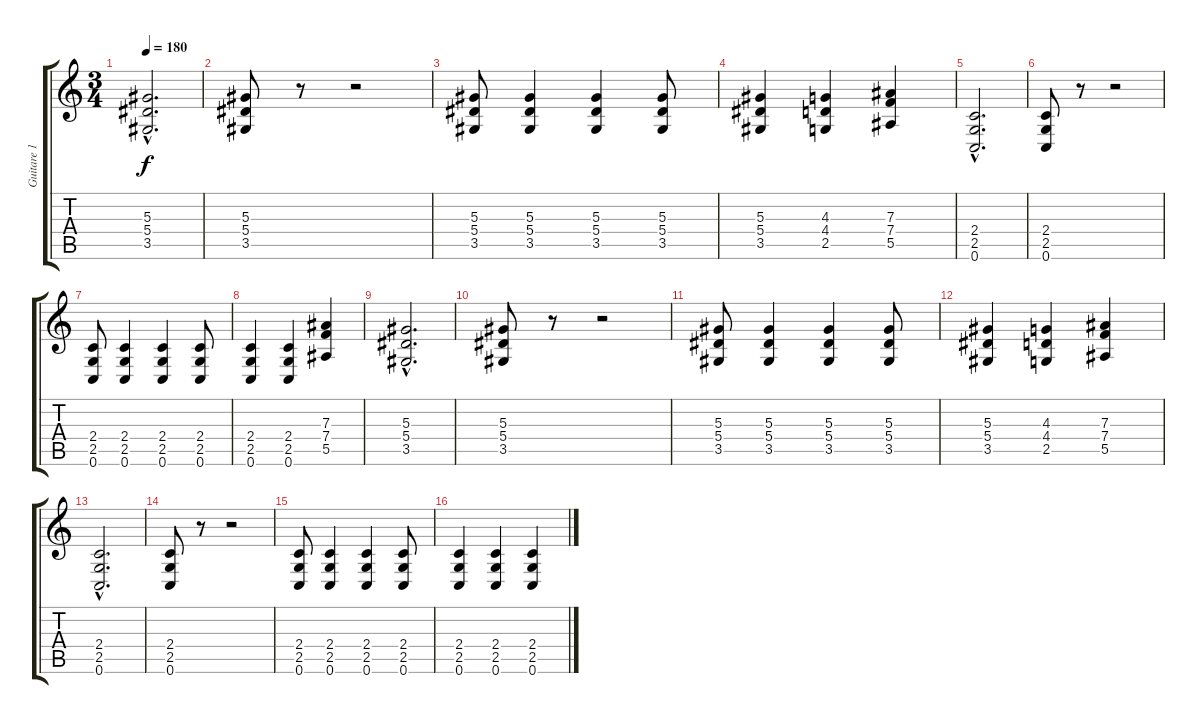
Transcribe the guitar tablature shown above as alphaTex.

\track ("Guitare 1" "Guitare 1") {instrument acousticguitarsteel}
\staff {score tabs}
\tuning (C4 G3 Eb3 Bb2 F2 C2) {hide}
\ts (3 4)
\tempo 180
\clef g2
\ks c
(5.3{hac} 5.4{hac} 3.5{hac}).2{d dy f} |
(5.3 5.4 3.5).8 r.8 r.2 |
(5.3 5.4 3.5).8 (5.3 5.4 3.5).4 (5.3 5.4 3.5).4 (5.3 5.4 3.5).8 |
(5.3 5.4 3.5).4 (4.3 4.4 2.5).4 (7.3 7.4 5.5).4 |
(2.4{hac} 2.5{hac} 0.6{hac}).2{d} |
(2.4 2.5 0.6).8 r.8 r.2 |
(2.4 2.5 0.6).8 (2.4 2.5 0.6).4 (2.4 2.5 0.6).4 (2.4 2.5 0.6).8 |
(2.4 2.5 0.6).4 (2.4 2.5 0.6).4 (7.3 7.4 5.5).4 |
(5.3{hac} 5.4{hac} 3.5{hac}).2{d} |
(5.3 5.4 3.5).8 r.8 r.2 |
(5.3 5.4 3.5).8 (5.3 5.4 3.5).4 (5.3 5.4 3.5).4 (5.3 5.4 3.5).8 |
(5.3 5.4 3.5).4 (4.3 4.4 2.5).4 (7.3 7.4 5.5).4 |
(2.4{hac} 2.5{hac} 0.6{hac}).2{d} |
(2.4 2.5 0.6).8 r.8 r.2 |
(2.4 2.5 0.6).8 (2.4 2.5 0.6).4 (2.4 2.5 0.6).4 (2.4 2.5 0.6).8 |
(2.4 2.5 0.6).4 (2.4 2.5 0.6).4 (2.4 2.5 0.6).4
